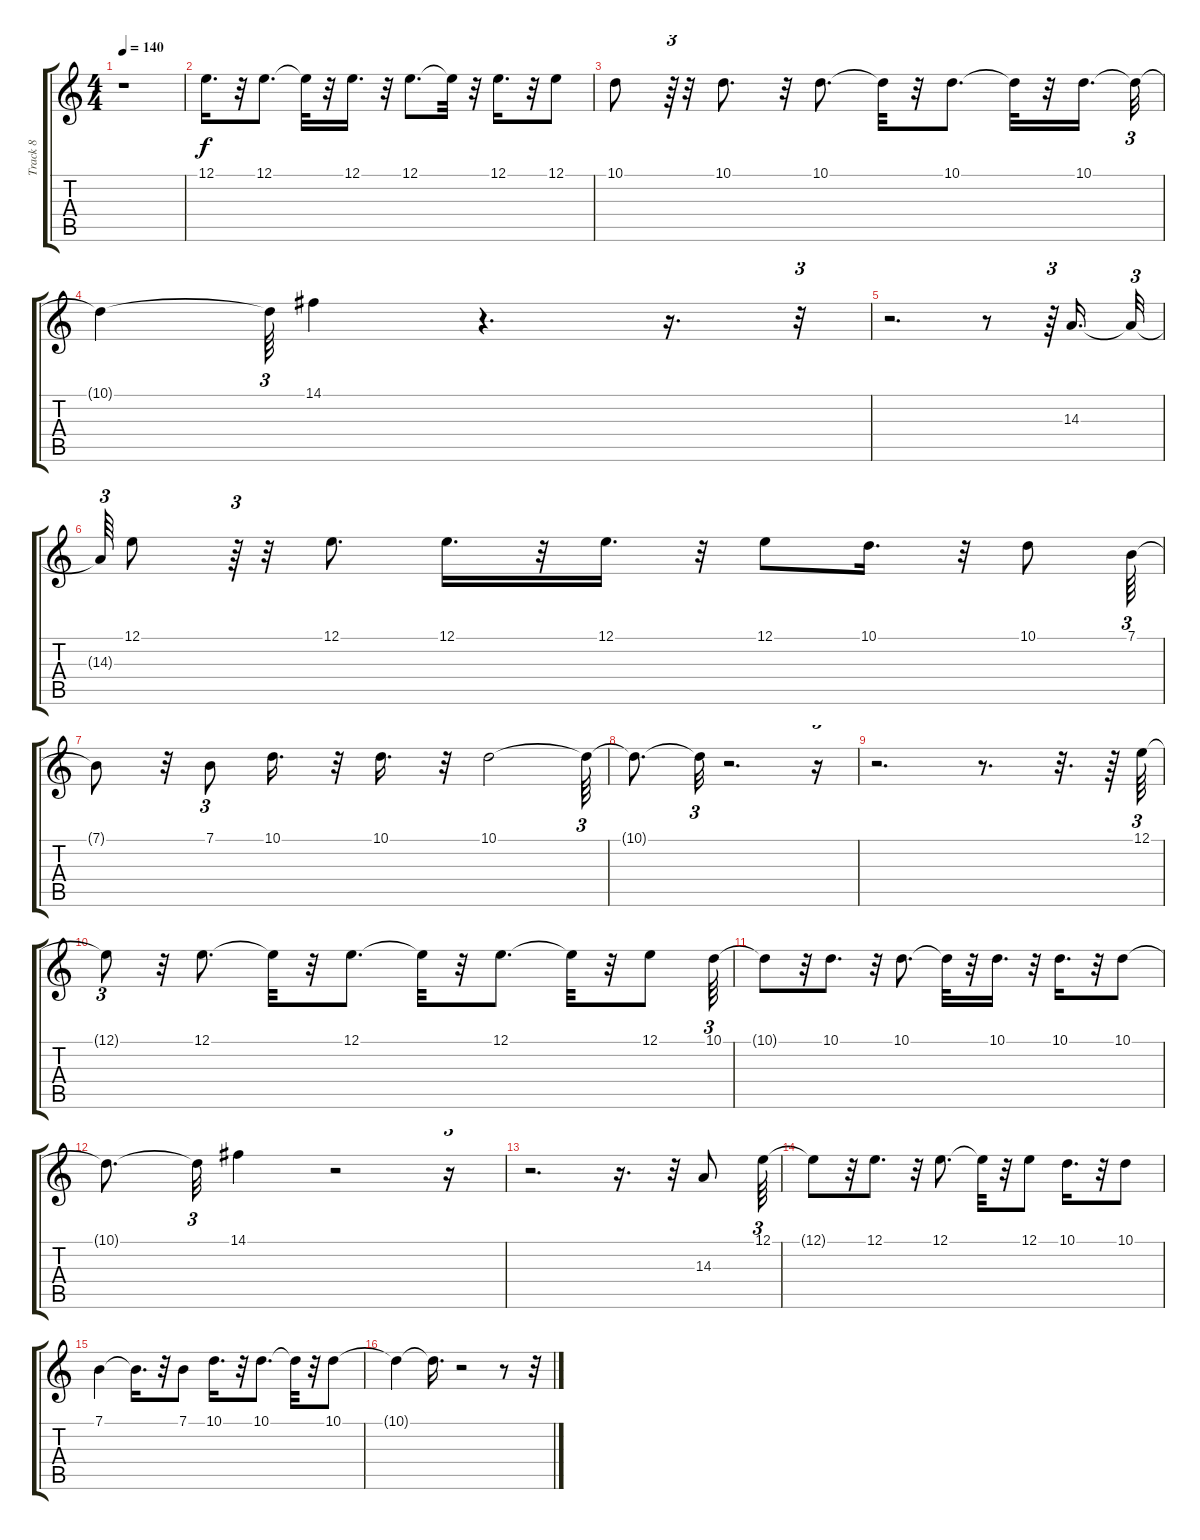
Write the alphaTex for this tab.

\track ("Track 8" "Track 8") {instrument pad4choir}
\staff {score tabs}
\tuning (E4 B3 G3 D3 A2 E2) {hide}
\ts (4 4)
\tempo 140
\clef g2
\ks c
r.1{dy f} |
12.1.16{d} r.32 12.1.8{d} 12.1{t}.32 r.32 12.1.16{d} r.32 12.1.8{d} 12.1{t}.32 r.32 12.1.16{d} r.32 12.1.8 |
10.1.8 r.64{tu (3 2)} r.32 10.1.8{d} r.32 10.1.8{d} 10.1{t}.32 r.32 10.1.8{d} 10.1{t}.32 r.32 10.1.16{d} 10.1{t}.32{tu (3 2)} |
10.1{t}.4 10.1{t}.64{tu (3 2)} 14.1.4 r.4{d} r.16{d} r.32{tu (3 2)} |
r.2{d} r.8 r.64{tu (3 2)} 14.3.16{d} 14.3{t}.32{tu (3 2)} |
14.3{t}.64{tu (3 2)} 12.1.8 r.64{tu (3 2)} r.32 12.1.8{d} 12.1.16{d} r.32 12.1.16{d} r.32 12.1.8 10.1.16{d} r.32 10.1.8 7.1.64{tu (3 2)} |
7.1{t}.8 r.32 7.1.8{tu (3 2)} 10.1.16{d} r.32 10.1.16{d} r.32 10.1.2 10.1{t}.64{tu (3 2)} |
10.1{t}.8{d} 10.1{t}.32{tu (3 2)} r.2{d} r.16{tu (3 2)} |
r.2{d} r.8{d} r.32{d} r.64 12.1.64{tu (3 2)} |
12.1{t}.8{tu (3 2)} r.32 12.1.8{d} 12.1{t}.32 r.32 12.1.8{d} 12.1{t}.32 r.32 12.1.8{d} 12.1{t}.32 r.32 12.1.8 10.1.64{tu (3 2)} |
10.1{t}.8 r.32 10.1.8{d} r.32 10.1.8{d} 10.1{t}.32 r.32 10.1.16{d} r.32 10.1.16{d} r.32 10.1.8 |
10.1{t}.8{d} 10.1{t}.32{tu (3 2)} 14.1.4 r.2 r.16{tu (3 2)} |
r.2{d} r.16{d} r.32{tu (3 2)} 14.3.8 12.1.64{tu (3 2)} |
12.1{t}.8 r.32 12.1.8{d} r.32 12.1.8{d} 12.1{t}.32 r.32 12.1.8 10.1.16{d} r.32 10.1.8 |
7.1.4 7.1{t}.16{d} r.32 7.1.8 10.1.16{d} r.32 10.1.8{d} 10.1{t}.32 r.32 10.1.8 |
10.1{t}.4 10.1{t}.16{d} r.2 r.8 r.32
